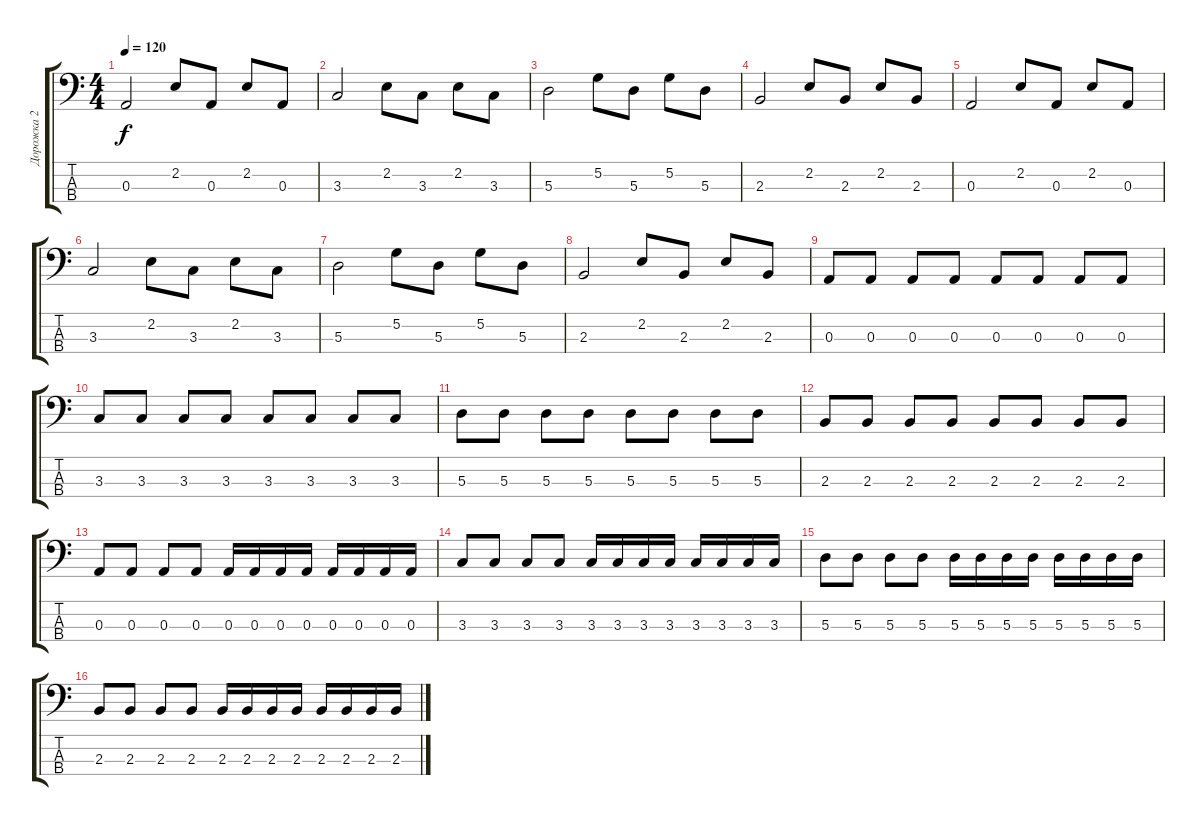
\track ("Дорожка 2" "Дорожка 2") {instrument electricbasspick}
\staff {score tabs}
\tuning (G2 D2 A1 E1) {hide}
\ts (4 4)
\tempo 120
\clef f4
\ks c
0.3.2{dy f instrument electricbasspick} 2.2.8 0.3.8 2.2.8 0.3.8 |
3.3.2 2.2.8 3.3.8 2.2.8 3.3.8 |
5.3.2 5.2.8 5.3.8 5.2.8 5.3.8 |
2.3.2 2.2.8 2.3.8 2.2.8 2.3.8 |
0.3.2 2.2.8 0.3.8 2.2.8 0.3.8 |
3.3.2 2.2.8 3.3.8 2.2.8 3.3.8 |
5.3.2 5.2.8 5.3.8 5.2.8 5.3.8 |
2.3.2 2.2.8 2.3.8 2.2.8 2.3.8 |
0.3.8 0.3.8 0.3.8 0.3.8 0.3.8 0.3.8 0.3.8 0.3.8 |
3.3.8 3.3.8 3.3.8 3.3.8 3.3.8 3.3.8 3.3.8 3.3.8 |
5.3.8 5.3.8 5.3.8 5.3.8 5.3.8 5.3.8 5.3.8 5.3.8 |
2.3.8 2.3.8 2.3.8 2.3.8 2.3.8 2.3.8 2.3.8 2.3.8 |
0.3.8 0.3.8 0.3.8 0.3.8 0.3.16 0.3.16 0.3.16 0.3.16 0.3.16 0.3.16 0.3.16 0.3.16 |
3.3.8 3.3.8 3.3.8 3.3.8 3.3.16 3.3.16 3.3.16 3.3.16 3.3.16 3.3.16 3.3.16 3.3.16 |
5.3.8 5.3.8 5.3.8 5.3.8 5.3.16 5.3.16 5.3.16 5.3.16 5.3.16 5.3.16 5.3.16 5.3.16 |
2.3.8 2.3.8 2.3.8 2.3.8 2.3.16 2.3.16 2.3.16 2.3.16 2.3.16 2.3.16 2.3.16 2.3.16
